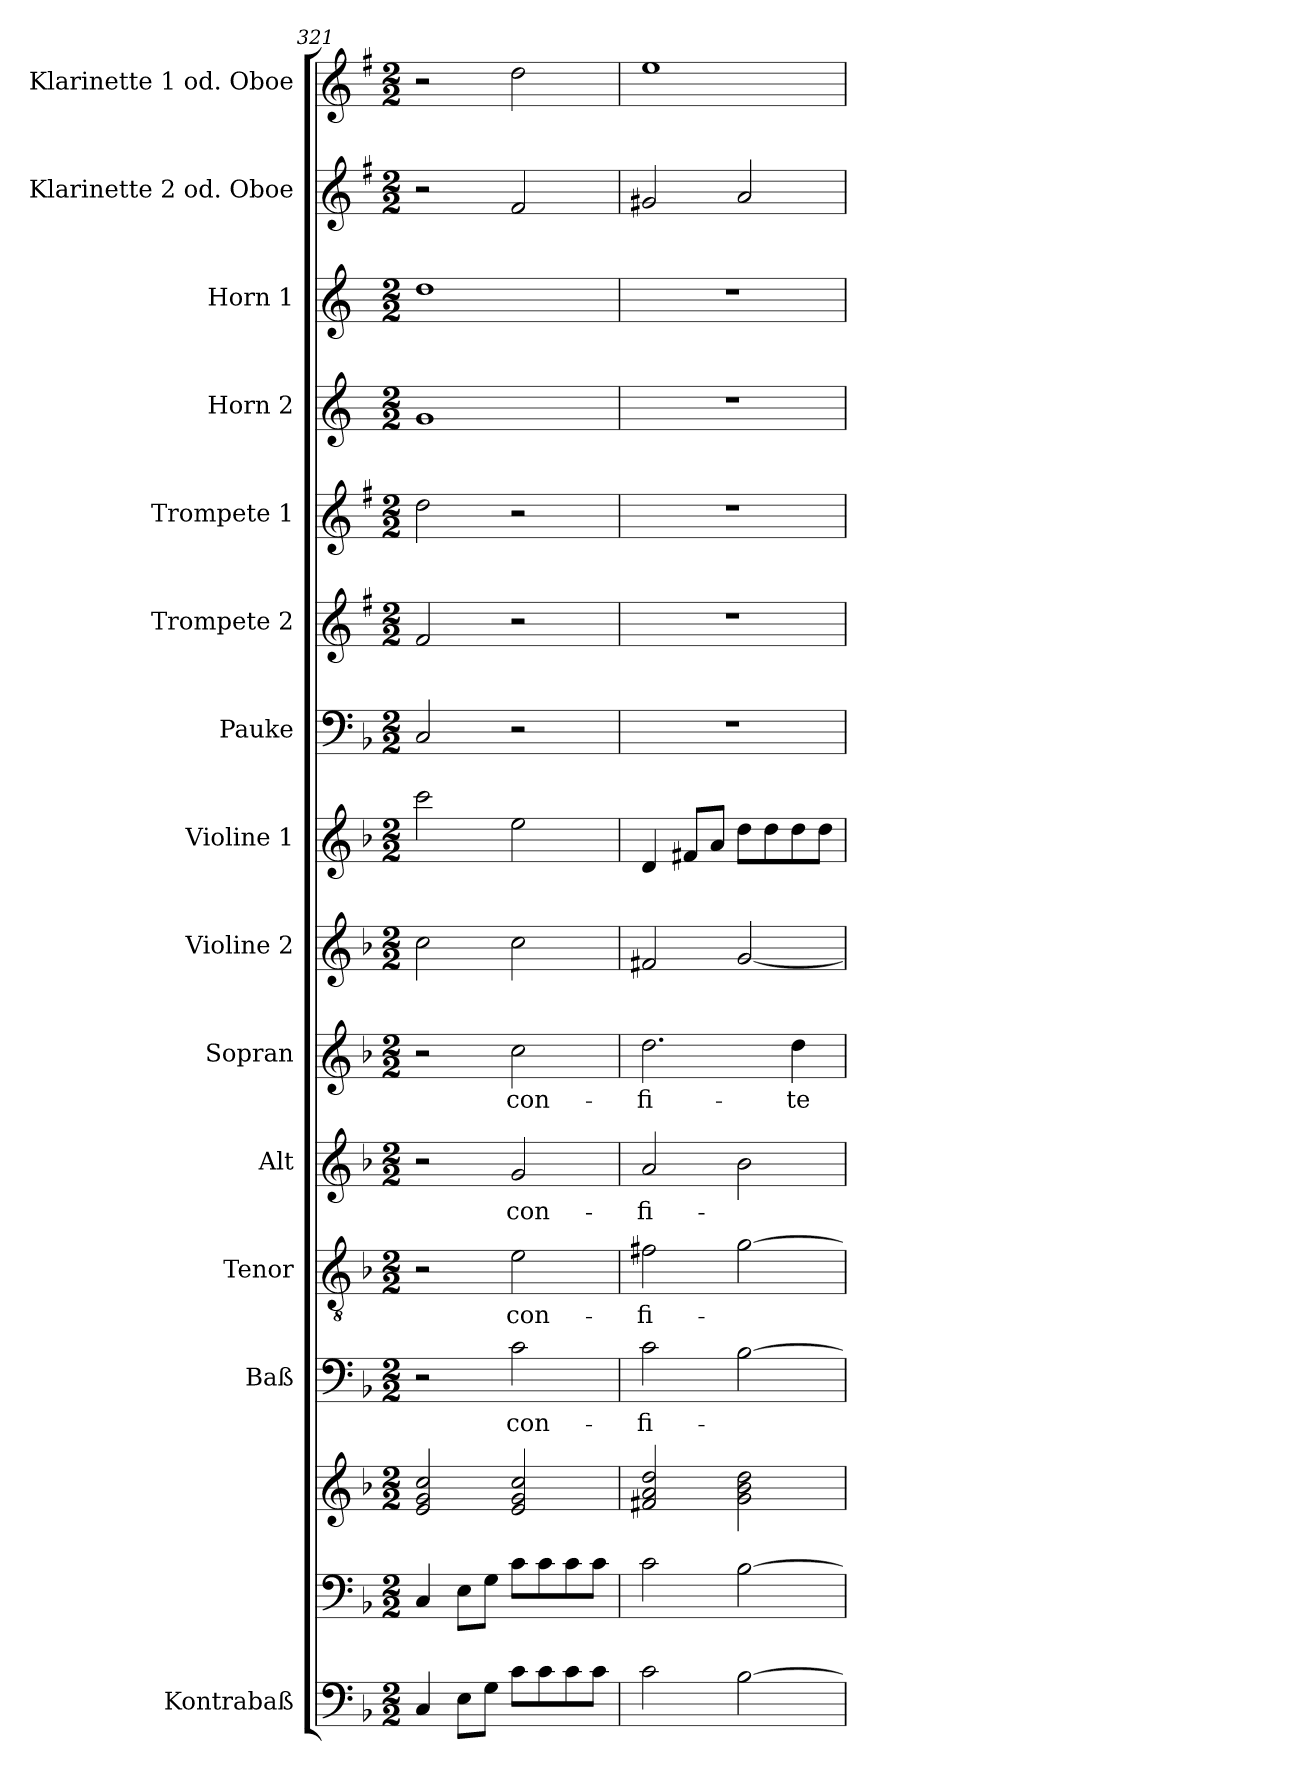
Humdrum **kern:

**kern	**kern	**kern	**kern	**text	**kern	**text	**kern	**text	**kern	**text	**kern	**kern	**kern	**kern	**kern	**kern	**kern	**kern	**kern
*part15	*part14	*part14	*part13	*part13	*part12	*part12	*part11	*part11	*part10	*part10	*part9	*part8	*part7	*part6	*part5	*part4	*part3	*part2	*part1
*staff16	*staff15	*staff14	*staff13	*staff13	*staff12	*staff12	*staff11	*staff11	*staff10	*staff10	*staff9	*staff8	*staff7	*staff6	*staff5	*staff4	*staff3	*staff2	*staff1
*I"Kontrabaß	*	*	*I"Baß	*	*I"Tenor	*	*I"Alt	*	*I"Sopran	*	*I"Violine 2	*I"Violine 1	*I"Pauke	*I"Trompete 2	*I"Trompete 1	*I"Horn 2	*I"Horn 1	*I"Klarinette 2 od. Oboe	*I"Klarinette 1 od. Oboe
*	*	*	*	*	*	*	*	*	*	*	*	*	*	*I'Tpt	*I'Tpt	*I'Hn	*I'Hn	*	*
*clefF4	*clefF4	*clefG2	*clefF4	*	*clefGv2	*	*clefG2	*	*clefG2	*	*clefG2	*clefG2	*clefF4	*clefG2	*clefG2	*clefG2	*clefG2	*clefG2	*clefG2
*ITrd7c12	*	*	*	*	*	*	*	*	*	*	*	*	*	*ITrd1c2	*ITrd1c2	*ITrd4c7	*ITrd4c7	*ITrd1c2	*ITrd1c2
*k[b-]	*k[b-]	*k[b-]	*k[b-]	*	*k[b-]	*	*k[b-]	*	*k[b-]	*	*k[b-]	*k[b-]	*k[b-]	*k[b-]	*k[b-]	*k[b-]	*k[b-]	*k[b-]	*k[b-]
*F:	*F:	*F:	*F:	*	*F:	*	*F:	*	*F:	*	*F:	*F:	*F:	*F:	*F:	*F:	*F:	*F:	*F:
*M2/2	*M2/2	*M2/2	*M2/2	*	*M2/2	*	*M2/2	*	*M2/2	*	*M2/2	*M2/2	*M2/2	*M2/2	*M2/2	*M2/2	*M2/2	*M2/2	*M2/2
=321	=321	=321	=321	=321	=321	=321	=321	=321	=321	=321	=321	=321	=321	=321	=321	=321	=321	=321	=321
4CC/	4C/	2e/ 2g/ 2cc/	2r	.	2r	.	2r	.	2r	.	2cc\	2ccc\	2C/	2e/	2cc\	1c	1g	2r	2r
8EE\L	8E\L	.	.	.	.	.	.	.	.	.	.	.	.	.	.	.	.	.	.
8GG\J	8G\J	.	.	.	.	.	.	.	.	.	.	.	.	.	.	.	.	.	.
!	!	!	!	!LO:LY:b	!	!LO:LY:b	!	!LO:LY:b	!	!LO:LY:b	!	!	!	!	!	!	!	!	!
8C\L	8c\L	2e/ 2g/ 2cc/	2c\	con-	2e\	con-	2g/	con-	2cc\	con-	2cc\	2ee\	2r	2r	2r	.	.	2e/	2cc\
8C\	8c\	.	.	.	.	.	.	.	.	.	.	.	.	.	.	.	.	.	.
8C\	8c\	.	.	.	.	.	.	.	.	.	.	.	.	.	.	.	.	.	.
8C\J	8c\J	.	.	.	.	.	.	.	.	.	.	.	.	.	.	.	.	.	.
=322	=322	=322	=322	=322	=322	=322	=322	=322	=322	=322	=322	=322	=322	=322	=322	=322	=322	=322	=322
!	!	!	!	!LO:LY:b	!	!LO:LY:b	!	!LO:LY:b	!	!LO:LY:b	!	!	!	!	!	!	!	!	!
2C\	2c\	2f#X/ 2a/ 2dd/	2c\	-fi-	2f#X\	-fi-	2a/	-fi-	2.dd\	-fi-	2f#X/	4d/	1r	1r	1r	1r	1r	2f#X/	1dd
.	.	.	.	.	.	.	.	.	.	.	.	8f#X/L	.	.	.	.	.	.	.
.	.	.	.	.	.	.	.	.	.	.	.	8a/J	.	.	.	.	.	.	.
[2BB-\	[2B-\	2g\ 2b-\ 2dd\	[2B-\	.	[2g\	.	2b-\	.	.	.	[2g/	8dd\L	.	.	.	.	.	2g/	.
.	.	.	.	.	.	.	.	.	.	.	.	8dd\	.	.	.	.	.	.	.
!	!	!	!	!	!	!	!	!	!	!LO:LY:b	!	!	!	!	!	!	!	!	!
.	.	.	.	.	.	.	.	.	4dd\	-te-	.	8dd\	.	.	.	.	.	.	.
.	.	.	.	.	.	.	.	.	.	.	.	8dd\J	.	.	.	.	.	.	.
=	=	=	=	=	=	=	=	=	=	=	=	=	=	=	=	=	=	=	=
*-	*-	*-	*-	*-	*-	*-	*-	*-	*-	*-	*-	*-	*-	*-	*-	*-	*-	*-	*-
